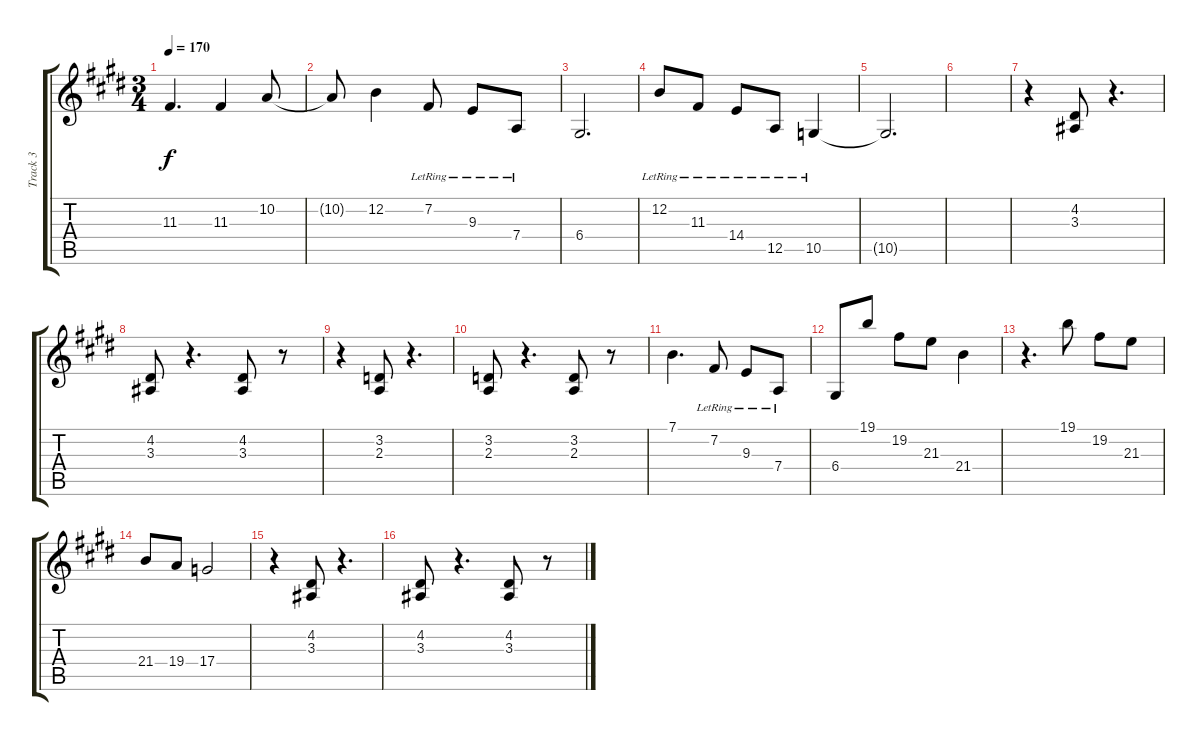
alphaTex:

\track ("Track 3" "Track 3") {instrument acousticgrandpiano}
\staff {score tabs}
\tuning (E4 B3 G3 D3 A2 E2) {hide}
\ts (3 4)
\tempo 170
\clef g2
\ks e
11.3.4{d dy f} 11.3.4 10.2.8 |
10.2{t}.8 12.2.4 7.2{lr}.8 9.3{lr}.8 7.4{lr}.8 |
6.4.2{d} |
12.2{lr}.8 11.3{lr}.8 14.4{lr}.8 12.5{lr}.8 10.5{lr}.4 |
10.5{t}.2{d} |
|
r.4 (4.2 3.3).8 r.4{d} |
(4.2 3.3).8 r.4{d} (4.2 3.3).8 r.8 |
r.4 (3.2 2.3).8 r.4{d} |
(3.2 2.3).8 r.4{d} (3.2 2.3).8 r.8 |
7.1.4{d} 7.2{lr}.8 9.3{lr}.8 7.4{lr}.8 |
6.4.8 19.1.8 19.2.8 21.3.8 21.4.4 |
r.4{d} 19.1.8 19.2.8 21.3.8 |
21.4.8 19.4.8 17.4.2 |
r.4 (4.2 3.3).8 r.4{d} |
(4.2 3.3).8 r.4{d} (4.2 3.3).8 r.8
